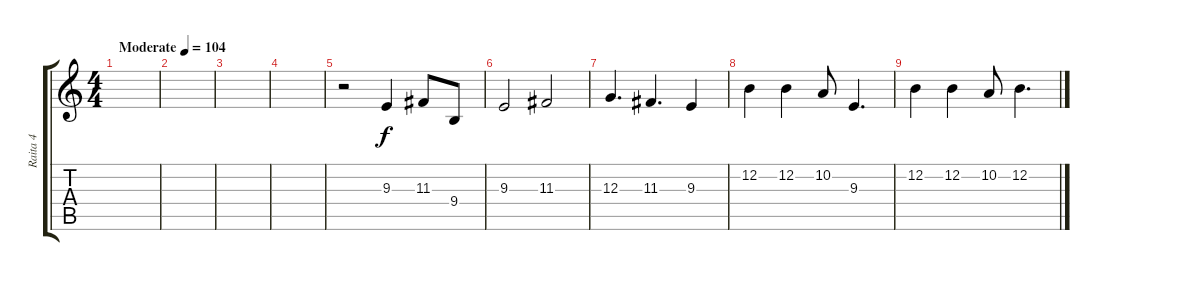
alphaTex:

\track ("Raita 4" "Raita 4") {instrument choiraahs}
\staff {score tabs}
\tuning (E4 B3 G3 D3 A2 E2) {hide}
\ts (4 4)
\tempo (104 "Moderate")
\clef g2
\ks c
|
|
|
|
r.2 9.3.4 11.3.8 9.4.8 |
9.3.2 11.3.2 |
12.3.4{d} 11.3.4{d} 9.3.4 |
12.2.4 12.2.4 10.2.8 9.3.4{d} |
12.2.4 12.2.4 10.2.8 12.2.4{d}
